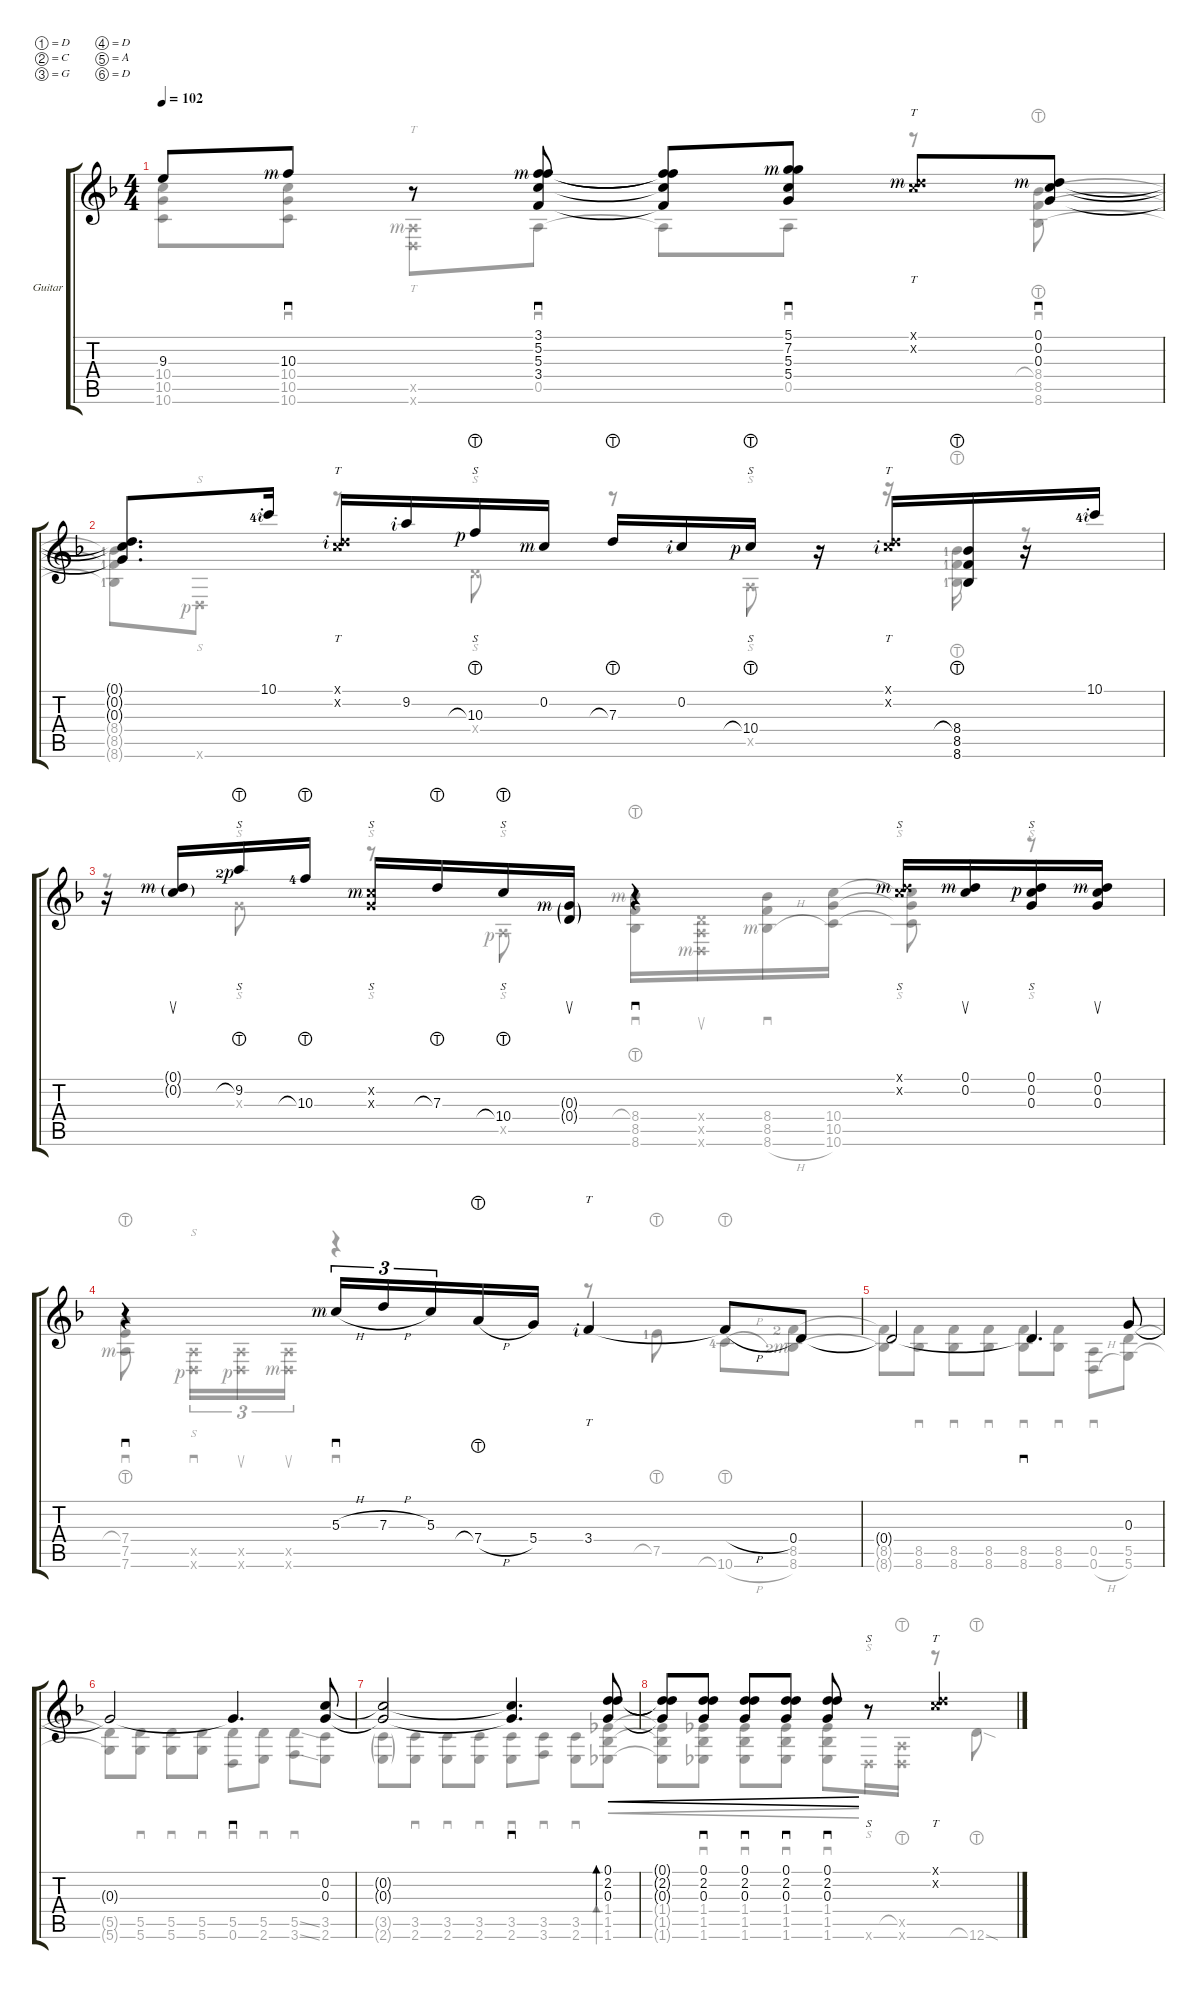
\defaultSystemsLayout 4
\hideDynamics
\bracketExtendMode groupsimilarinstruments
\firstSystemTrackNameMode fullname
\otherSystemsTrackNameMode fullname
\firstSystemTrackNameOrientation horizontal
\otherSystemsTrackNameOrientation horizontal
\track ("Guitar" "Gtr.") {instrument acousticguitarsteel}
\staff {score tabs}
\tuning (D4 C4 G3 D3 A2 D2)
\voice
\ts (4 4)
\tempo 102
\clef g2
\ks dminor
9.3{t}.8{dy mf} 10.3{rf 3}.8{sd} r.8 (3.4 5.3 5.2 3.1{rf 3}).8{sd} (3.4{t} 5.3{t} 5.2{t} 3.1{t}).8 (5.1{rf 3} 7.2 5.3 5.4).8{sd} (0.2{x} 0.1{x rf 3}).8{tt} (0.1{rf 3} 0.2 0.3).8{sd} |
(0.1{t} 0.2{t} 0.3{t}).8{d} 10.1{lf 5 rf 2}.16 (0.1{x rf 2} 0.2{x}).16{tt} 9.2{rf 2}.16 10.3{lht rf 1}.16{s} 0.2{rf 3}.16 7.3{lht}.16 0.2{rf 2}.16 10.4{lht rf 1}.16{s} r.16 (0.1{x} 0.2{x rf 2}).16{tt} (8.6 8.5 8.4{lht}).16 r.16 10.1{lf 5 rf 2}.16 |
r.16 (0.1{g rf 3} 0.2{g}).16{su} 9.2{lht lf 3 rf 1}.16{s} 10.3{lht lf 5}.16 (0.2{x rf 3} 0.3{x}).16{s} 7.3{lht}.16 10.4{lht}.16{s} (0.4{g} 0.3{g rf 3}).16{su} r.4{sd} (0.1{x rf 3} 0.2{x}).16{s} (0.2 0.1{rf 3}).16{su} (0.2 0.1{rf 1} 0.3).16{s} (0.3 0.2 0.1{rf 3}).16{su} |
r.4{sd} 5.3{h rf 3}.16{sd tu (3 2)} 7.3{h}.16{tu (3 2)} 5.3.16{tu (3 2) beam merge} 7.4{h lht}.16 5.4.16 3.4{rf 2}.4{tt} 3.4{h t}.8 0.4.8 |
0.4{t}.2 0.4{t}.4{d sd} 0.3.8 |
0.3{t}.2 0.3{t}.4{d sd} (0.2 0.3).8 |
(0.2{t} 0.3{t}).2 (0.2{t} 0.3{t}).4{d sd} (0.1 2.2 0.3).8{bd 0 cre} |
(0.1{t} 2.2{t} 0.3{t}).8{cre} (0.1 2.2 0.3).8{sd cre} (0.1 2.2 0.3).8{sd cre} (0.1 2.2 0.3).8{sd cre} (0.1 2.2 0.3).8{sd cre} r.8{s} (0.1{x} 0.2{x}).4{tt}
\voice
\clef g2
\ottava regular
\simile none
\ks dminor
(10.5{t} 10.6{t} 10.4{t}).8{dy mf} (10.6 10.5 10.4).8{sd} (0.6{x} 0.5{x rf 3}).8{tt} 0.5.8{sd} 0.5{t}.8 0.5.8{sd} r.8 (8.4{lht} 8.5 8.6).8{sd} |
(8.6{t lf 2} 8.5{t lf 2} 8.4{t lf 2}).8 0.6{x rf 1}.8{s} r.8 0.4{x}.8{s} r.8 0.5{x}.8{s} r.16 (8.6{lf 2} 8.5{lf 2} 8.4{lht lf 2}).16 r.8 |
r.8 0.3{x}.8{s} r.8{s} 0.5{x rf 1}.8{s} (8.4{lht rf 3} 8.5 8.6).16{sd} (0.6{x rf 3} 0.5{x} 0.4{x}).16{su} (8.6{h rf 3} 8.5 8.4).16{sd} (10.4 10.5 10.6).16 (10.4{t} 10.5{t} 10.6{t}).8{s} r.8{s} |
(7.6{rf 3} 7.5 7.4{lht}).8{sd} (0.6{x rf 1} 0.5{x}).16{s sd tu (3 2)} (0.6{x rf 1} 0.5{x}).16{su tu (3 2)} (0.6{x rf 3} 0.5{x}).16{su tu (3 2)} r.4{sd} r.8 7.5{lht lf 2}.8 10.6{h lht lf 5}.8 (8.6{lf 3 rf 3} 8.5{lf 3}).8 |
(8.6{t} 8.5{t}).8 (8.6 8.5).8{sd dy mp} (8.6 8.5).8{sd} (8.6 8.5).8{sd} (8.6 8.5).8{sd} (8.6 8.5).8{sd} (0.6{h} 0.5).8{sd} (5.5 5.6).8 |
(5.5{t} 5.6{t}).8 (5.6 5.5).8{sd} (5.6 5.5).8{sd} (5.6 5.5).8{sd} (0.6 5.5).8{sd} (2.6 5.5).8{sd} (3.6{ss} 5.5{ss}).8{sd} (3.5 2.6).8 |
(3.5{g} 2.6{g}).8 (3.5 2.6).8{sd} (3.5 2.6).8{sd} (3.5 2.6).8{sd} (3.5 2.6).8{sd} (3.5 3.6).8{sd} (3.5 2.6).8{sd} (1.6 1.5 1.4).8{bd 59 cre} |
(1.6{t} 1.5{t} 1.4{t}).8{cre} (1.5 1.6 1.4).8{sd cre} (1.5 1.6 1.4).8{sd cre} (1.5 1.6 1.4).8{sd cre} (1.5 1.6 1.4).8{sd cre} 0.6{x}.16{s dy mf} (0.6{x} 0.5{lht x}).16 r.8 12.6{sod lht}.8
